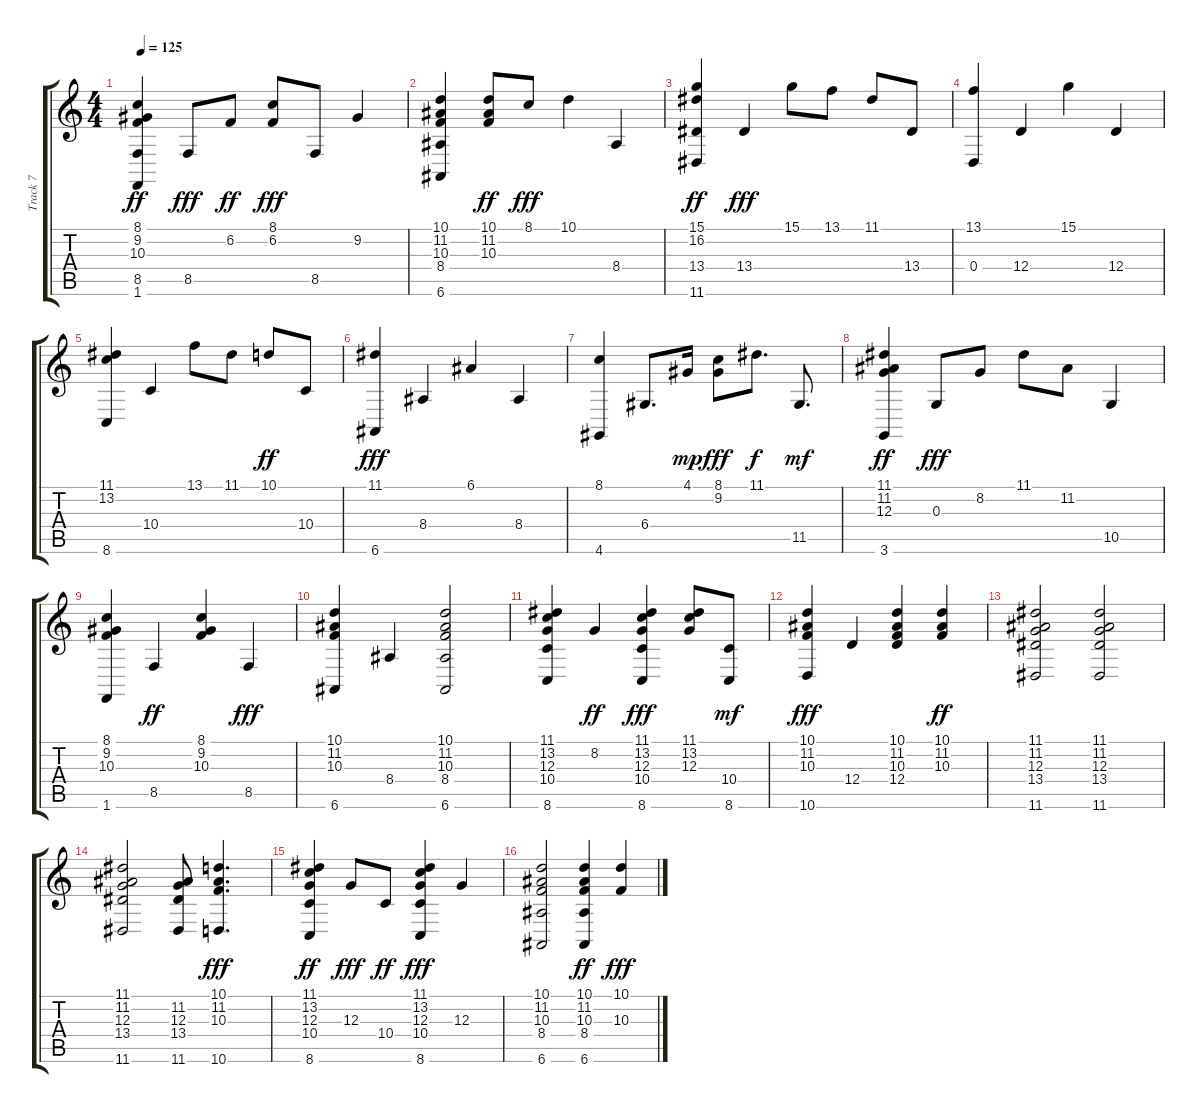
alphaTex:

\track ("Track 7" "Track 7") {instrument acousticgrandpiano}
\staff {score tabs}
\tuning (E4 B3 G3 D3 A2 E2) {hide}
\ts (4 4)
\tempo 125
\clef g2
\ks c
(8.1 9.2 10.3 8.5 1.6).4{dy ff} 8.5.8{dy fff} 6.2.8{dy ff} (8.1 6.2).8{dy fff} 8.5.8 9.2.4 |
(10.1 11.2 10.3 8.4 6.6).4 (10.1 11.2 10.3).8{dy ff} 8.1.8{dy fff} 10.1.4 8.4.4 |
(15.1 16.2 13.4 11.6).4{dy ff} 13.4.4{dy fff} 15.1.8 13.1.8 11.1.8 13.4.8 |
(13.1 0.4).4 12.4.4 15.1.4 12.4.4 |
(11.1 13.2 8.6).4 10.4.4 13.1.8 11.1.8 10.1.8{dy ff} 10.4.8 |
(11.1 6.6).4{dy fff} 8.4.4 6.1.4 8.4.4 |
(8.1 4.6).4 6.4.8{d} 4.1.16{dy mp} (8.1 9.2).8{dy fff} 11.1.8{d dy f} 11.5.8{d dy mf} |
(11.1 11.2 12.3 3.6).4{dy ff} 0.3.8{dy fff} 8.2.8 11.1.8 11.2.8 10.5.4 |
(8.1 9.2 10.3 1.6).4 8.5.4{dy ff} (8.1 9.2 10.3).4 8.5.4{dy fff} |
(10.1 11.2 10.3 6.6).4 8.4.4 (10.1 11.2 10.3 8.4 6.6).2 |
(11.1 13.2 12.3 10.4 8.6).4 8.2.4{dy ff} (11.1 13.2 12.3 10.4 8.6).4{dy fff} (11.1 13.2 12.3).8 (10.4 8.6).8{dy mf} |
(10.1 11.2 10.3 10.6).4{dy fff} 12.4.4 (10.1 11.2 10.3 12.4).4 (10.1 11.2 10.3).4{dy ff} |
(11.1 11.2 12.3 13.4 11.6).2 (11.1 11.2 12.3 13.4 11.6).2 |
(11.1 11.2 12.3 13.4 11.6).2 (11.2 12.3 13.4 11.6).8 (10.1 11.2 10.3 10.6).4{d dy fff} |
(11.1 13.2 12.3 10.4 8.6).4{dy ff} 12.3.8{dy fff} 10.4.8{dy ff} (11.1 13.2 12.3 10.4 8.6).4{dy fff} 12.3.4 |
(10.1 11.2 10.3 8.4 6.6).2 (10.1 11.2 10.3 8.4 6.6).4{dy ff} (10.1 10.3).4{dy fff}
